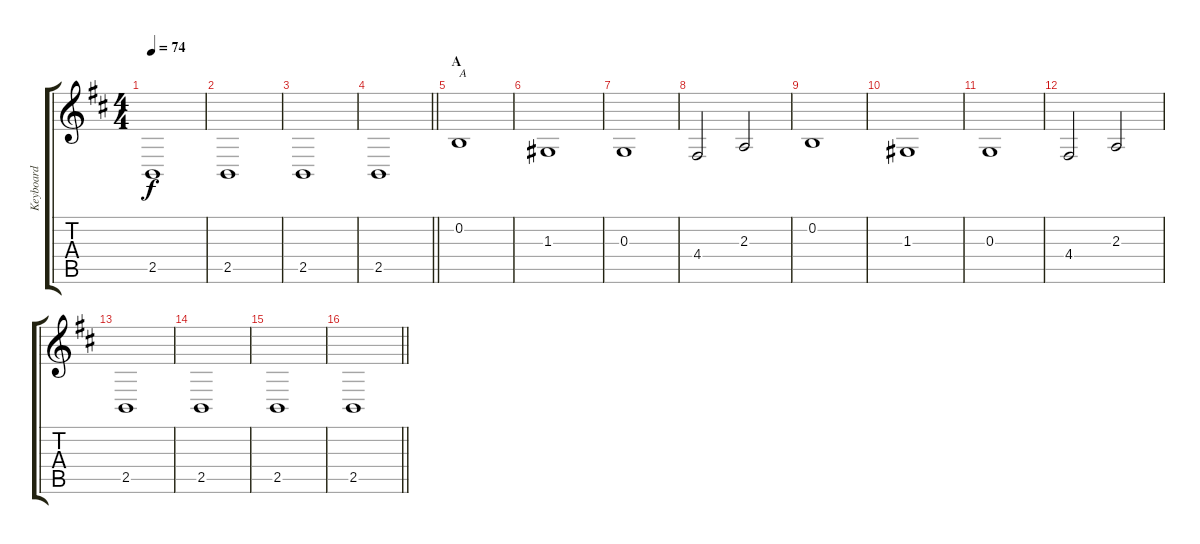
\track ("Keyboard" "Keyboard") {instrument drawbarorgan}
\staff {score tabs}
\tuning (E4 B3 G3 D3 A2 E2) {hide}
\ts (4 4)
\tempo 74
\clef g2
\ks d
2.5.1{dy f} |
2.5.1 |
2.5.1 |
\barLineRight lightlight
2.5.1 |
\section ("" "A")
0.2.1{txt "A"} |
1.3.1 |
0.3.1 |
4.4.2 2.3.2 |
0.2.1 |
1.3.1 |
0.3.1 |
4.4.2 2.3.2 |
2.5.1 |
2.5.1 |
2.5.1 |
\barLineRight lightlight
2.5.1
